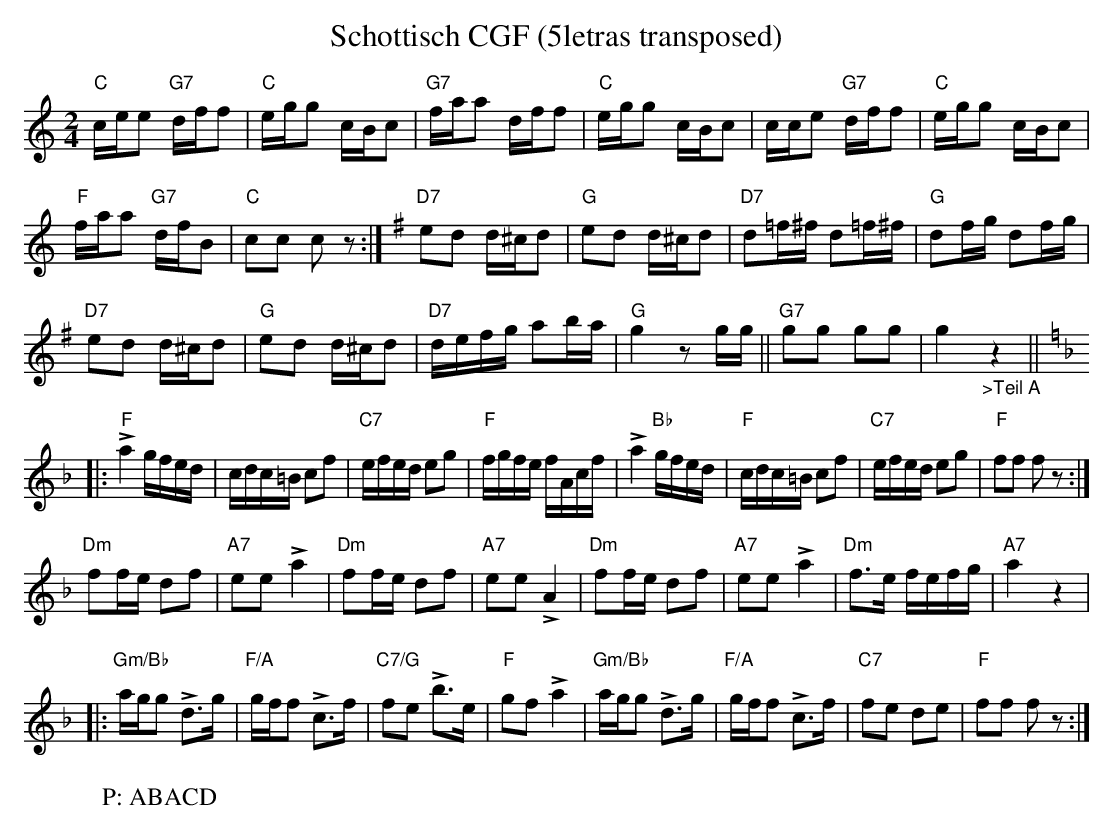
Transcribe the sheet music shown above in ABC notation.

X:1
T: Schottisch CGF (5letras transposed)
M:2/4
L:1/16
K:C transpose=3 %%MIDI gchordon
"C"cee2 "G7"dff2 | "C"egg2 cBc2 | "G7"faa2 dff2 | "C"egg2 cBc2 | cce2 "G7"dff2 |  "C"egg2 cBc2 |
"F"faa2 "G7"dfB2 | "C"c2c2 c2z2 :|  [K:G] "D7"e2d2 d^cd2 | "G"e2d2 d^cd2 | "D7"d2=f^f d2=f^f |  "G"d2fg d2fg |
"D7"e2d2 d^cd2 | "G"e2d2 d^cd2 | "D7"defg a2ba | "G"g4 z2gg ||  "G7"g2g2 g2g2 | g4"_>Teil A"z4 ||  [K:F]
|:  "F"!>!a4 gfed | cdc=B c2f2 | "C7"efed e2g2 | "F"fgfe fAcf  | !>!a4 "Bb"gfed | "F"cdc=B c2f2 | "C7"efed e2g2 | "F"f2f2 f2z2 :|
"Dm"f2fe d2f2 | "A7"e2e2 !>!a4 | "Dm"f2fe d2f2 | "A7"e2e2 !>!A4 | "Dm"f2fe d2f2 | "A7"e2e2 !>!a4 | "Dm"f3e fefg | "A7"a4z4 |
|: "Gm/Bb"agg2 !>!d3g | "F/A"gff2 !>!c3f | "C7/G"f2e2 !>!b3e | "F"g2f2 !>!a4 | "Gm/Bb"agg2 !>!d3g | "F/A"gff2 !>!c3f | "C7"f2e2 d2e2 | "F"f2f2 f2z2 :|
W:P: ABACD
